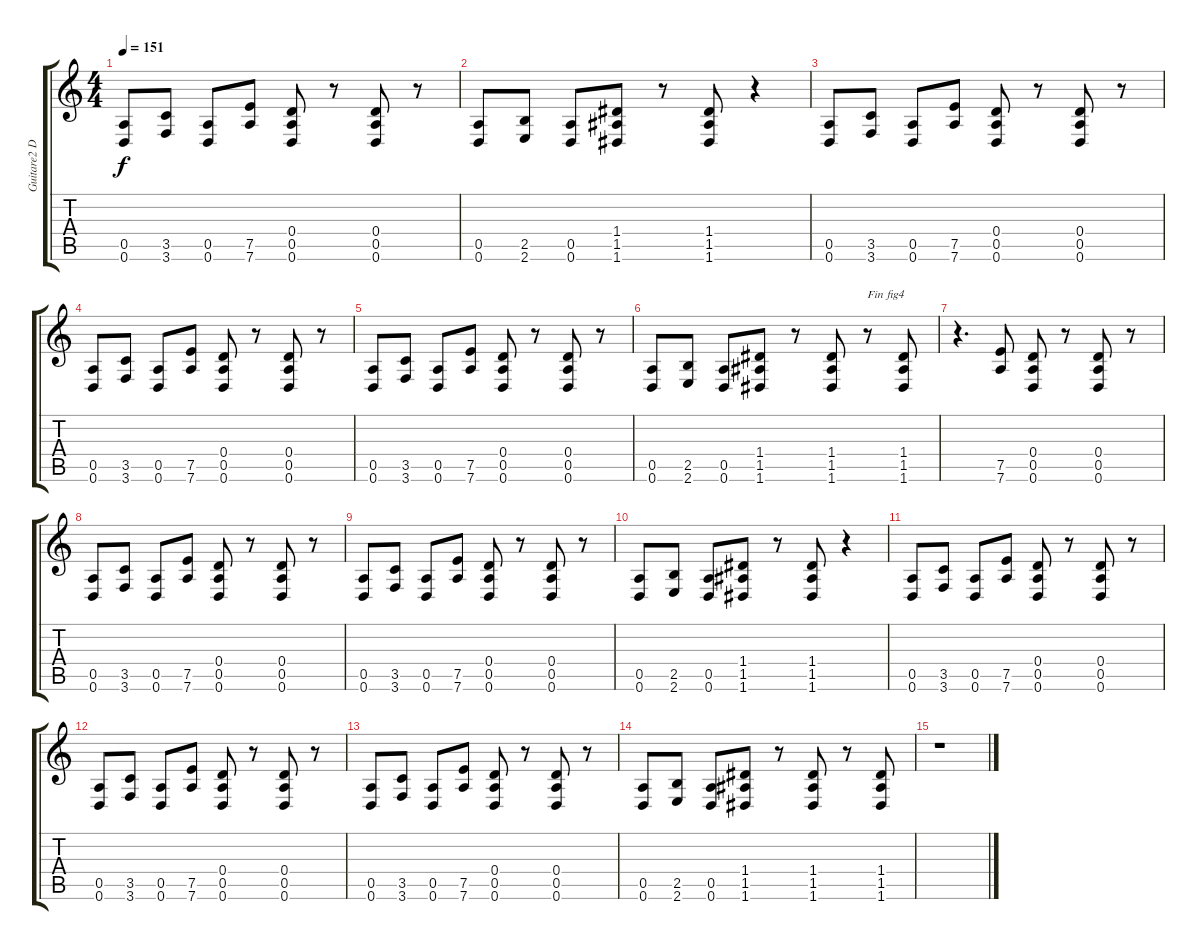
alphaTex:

\track ("Guitare2 Dr-D" "Guitare2 D") {instrument overdrivenguitar}
\staff {score tabs}
\tuning (E4 B3 G3 D3 A2 D2) {hide}
\ts (4 4)
\tempo 151
\clef g2
\ks c
(0.5 0.6).8{dy f} (3.5 3.6).8 (0.5 0.6).8 (7.5 7.6).8 (0.4 0.5 0.6).8 r.8 (0.4 0.5 0.6).8 r.8 |
(0.5 0.6).8 (2.5 2.6).8 (0.5 0.6).8 (1.4 1.5 1.6).8 r.8 (1.4 1.5 1.6).8 r.4 |
(0.5 0.6).8 (3.5 3.6).8 (0.5 0.6).8 (7.5 7.6).8 (0.4 0.5 0.6).8 r.8 (0.4 0.5 0.6).8 r.8 |
(0.5 0.6).8 (3.5 3.6).8 (0.5 0.6).8 (7.5 7.6).8 (0.4 0.5 0.6).8 r.8 (0.4 0.5 0.6).8 r.8 |
(0.5 0.6).8 (3.5 3.6).8 (0.5 0.6).8 (7.5 7.6).8 (0.4 0.5 0.6).8 r.8 (0.4 0.5 0.6).8 r.8 |
(0.5 0.6).8 (2.5 2.6).8 (0.5 0.6).8 (1.4 1.5 1.6).8 r.8 (1.4 1.5 1.6).8 r.8{txt "Fin fig4"} (1.4 1.5 1.6).8 |
r.4{d} (7.5 7.6).8 (0.4 0.5 0.6).8 r.8 (0.4 0.5 0.6).8 r.8 |
(0.5 0.6).8 (3.5 3.6).8 (0.5 0.6).8 (7.5 7.6).8 (0.4 0.5 0.6).8 r.8 (0.4 0.5 0.6).8 r.8 |
(0.5 0.6).8 (3.5 3.6).8 (0.5 0.6).8 (7.5 7.6).8 (0.4 0.5 0.6).8 r.8 (0.4 0.5 0.6).8 r.8 |
(0.5 0.6).8 (2.5 2.6).8 (0.5 0.6).8 (1.4 1.5 1.6).8 r.8 (1.4 1.5 1.6).8 r.4 |
(0.5 0.6).8 (3.5 3.6).8 (0.5 0.6).8 (7.5 7.6).8 (0.4 0.5 0.6).8 r.8 (0.4 0.5 0.6).8 r.8 |
(0.5 0.6).8 (3.5 3.6).8 (0.5 0.6).8 (7.5 7.6).8 (0.4 0.5 0.6).8 r.8 (0.4 0.5 0.6).8 r.8 |
(0.5 0.6).8 (3.5 3.6).8 (0.5 0.6).8 (7.5 7.6).8 (0.4 0.5 0.6).8 r.8 (0.4 0.5 0.6).8 r.8 |
(0.5 0.6).8 (2.5 2.6).8 (0.5 0.6).8 (1.4 1.5 1.6).8 r.8 (1.4 1.5 1.6).8 r.8 (1.4 1.5 1.6).8 |
r.1
